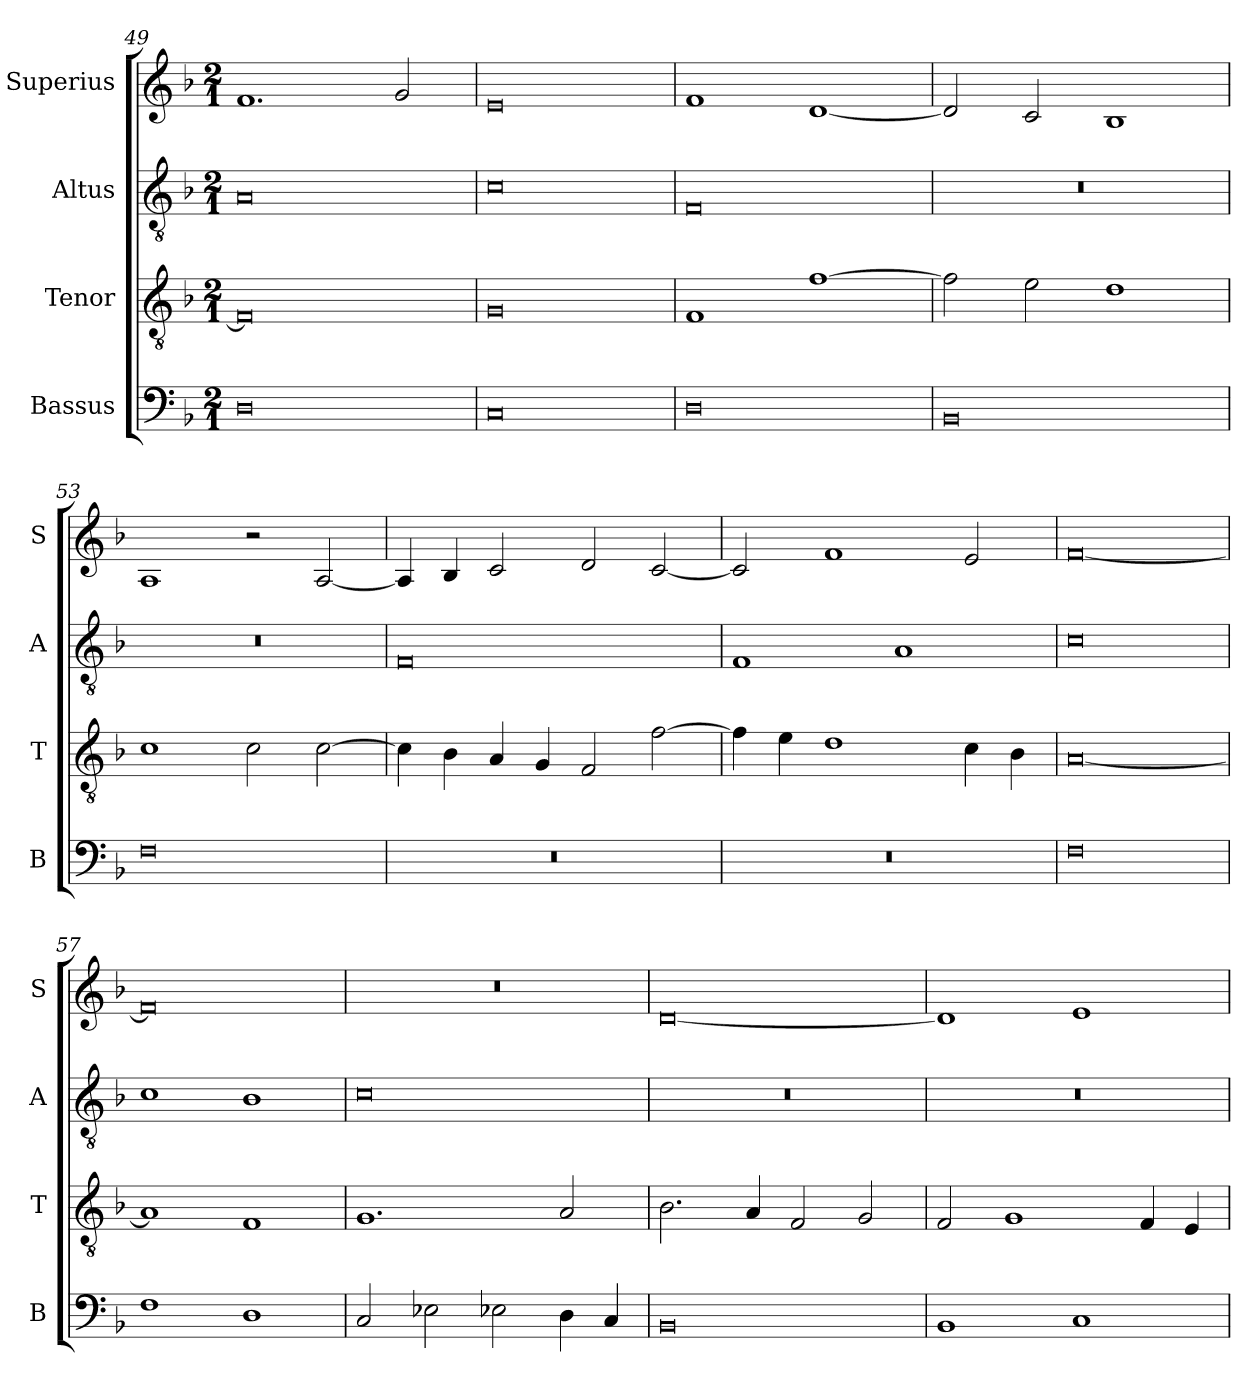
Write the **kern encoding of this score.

**kern	**kern	**kern	**kern
*part4	*part3	*part2	*part1
*staff4	*staff3	*staff2	*staff1
*I"Bassus	*I"Tenor	*I"Altus	*I"Superius
*I'B	*I'T	*I'A	*I'S
*clefF4	*clefGv2	*clefGv2	*clefG2
*k[b-]	*k[b-]	*k[b-]	*k[b-]
*M2/1	*M2/1	*M2/1	*M2/1
=49	=49	=49	=49
0D	0F]	0A	1.f
.	.	.	2g/
=50	=50	=50	=50
0C	0G	0c	0e
=51	=51	=51	=51
0D	1F	0F	1f
.	[1f	.	[1d
=52	=52	=52	=52
0BB-	2f\]	0r	2d/]
.	2e\	.	2c/
.	1d	.	1B-
=53	=53	=53	=53
0F	1c	0r	1A
.	2c\	.	2r
.	[2c\	.	[2A/
=54	=54	=54	=54
0r	4c\]	0F	4A/]
.	4B-\	.	4B-/
.	4A/	.	2c/
.	4G/	.	.
.	2F/	.	2d/
.	[2f\	.	[2c/
=55	=55	=55	=55
0r	4f\]	1F	2c/]
.	4e\	.	.
.	1d	.	1f
.	.	1A	.
.	4c\	.	2e/
.	4B-\	.	.
=56	=56	=56	=56
0F	[0A	0c	[0f
=57	=57	=57	=57
1F	1A]	1c	0f]
1D	1F	1B-	.
=58	=58	=58	=58
2C/	1.G	0c	0r
2E-X\	.	.	.
2E-X\	.	.	.
4D\	2A/	.	.
4C/	.	.	.
=59	=59	=59	=59
0BB-	2.B-\	0r	[0d
.	4A/	.	.
.	2F/	.	.
.	2G/	.	.
=60	=60	=60	=60
1BB-	2F/	0r	1d]
.	1G	.	.
1C	.	.	1e
.	4F/	.	.
.	4E/	.	.
=	=	=	=
*-	*-	*-	*-
